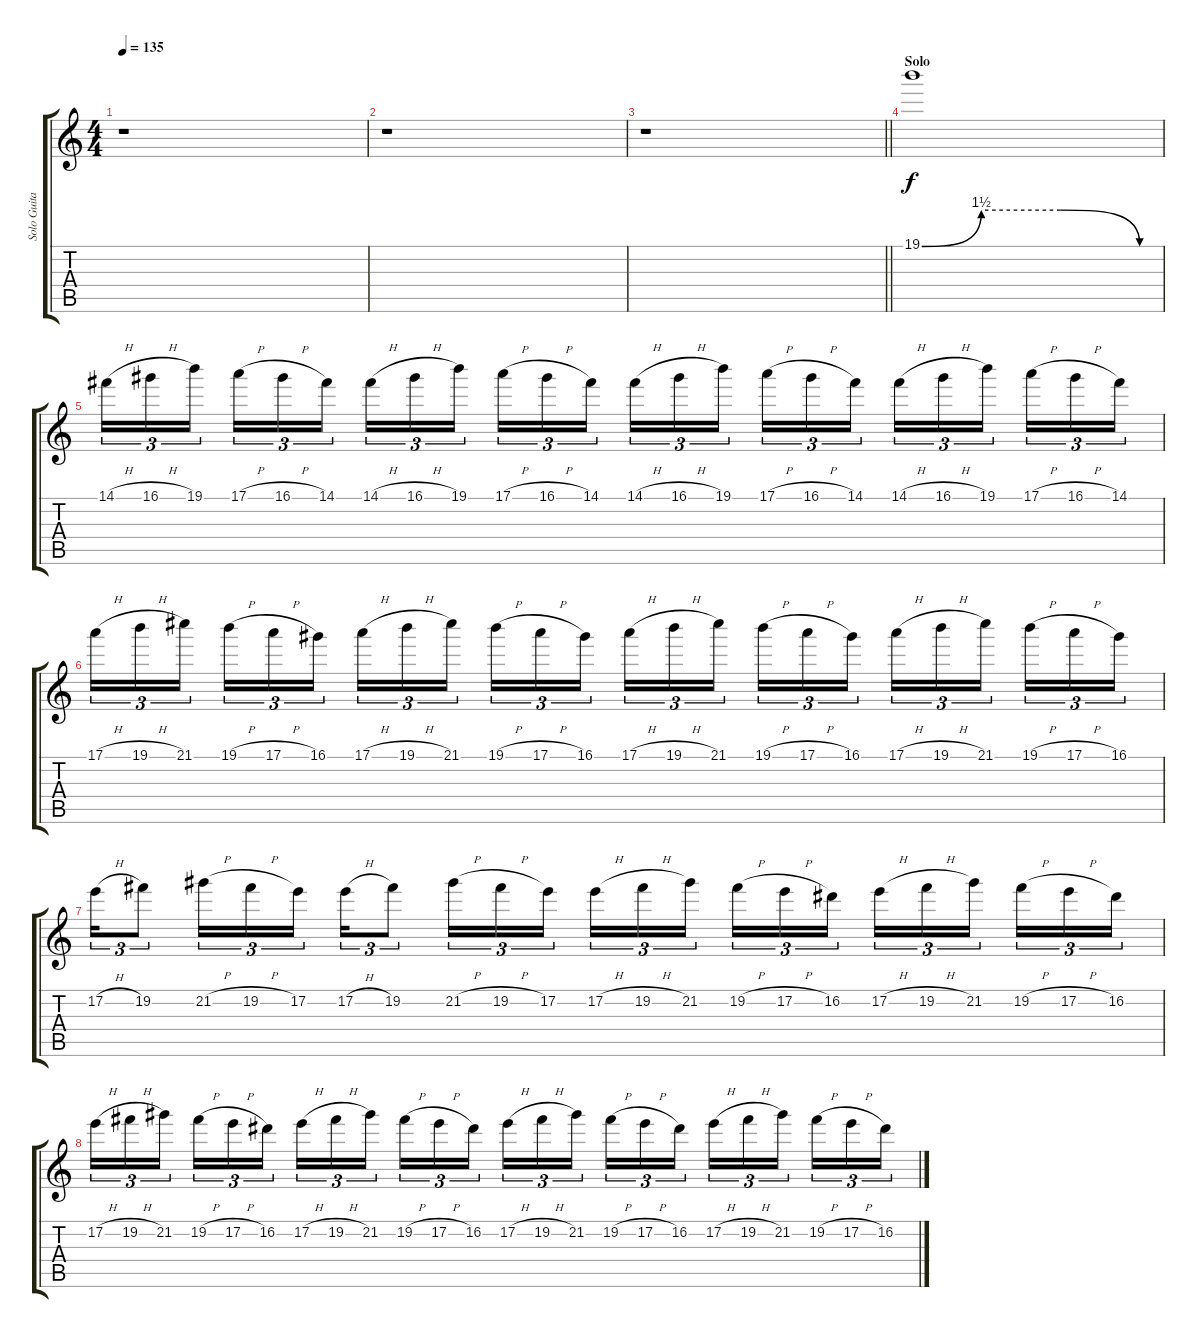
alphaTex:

\track ("Solo Guitar" "Solo Guita") {instrument overdrivenguitar}
\staff {score tabs}
\tuning (E4 B3 G3 D3 A2 E2) {hide}
\ts (4 4)
\tempo 135
\clef g2
\ks c
r.1{dy f} |
r.1 |
\barLineRight lightlight
r.1 |
\section ("" "Solo")
19.1{be (custom 0 0 15 6 35 6 55 0 60 0)}.1 |
14.1{h}.16{tu (3 2)} 16.1{h}.16{tu (3 2)} 19.1.16{tu (3 2) beam splitsecondary} 17.1{h}.16{tu (3 2)} 16.1{h}.16{tu (3 2)} 14.1.16{tu (3 2)} 14.1{h}.16{tu (3 2)} 16.1{h}.16{tu (3 2)} 19.1.16{tu (3 2) beam splitsecondary} 17.1{h}.16{tu (3 2)} 16.1{h}.16{tu (3 2)} 14.1.16{tu (3 2)} 14.1{h}.16{tu (3 2)} 16.1{h}.16{tu (3 2)} 19.1.16{tu (3 2) beam splitsecondary} 17.1{h}.16{tu (3 2)} 16.1{h}.16{tu (3 2)} 14.1.16{tu (3 2)} 14.1{h}.16{tu (3 2)} 16.1{h}.16{tu (3 2)} 19.1.16{tu (3 2) beam splitsecondary} 17.1{h}.16{tu (3 2)} 16.1{h}.16{tu (3 2)} 14.1.16{tu (3 2)} |
17.1{h}.16{tu (3 2)} 19.1{h}.16{tu (3 2)} 21.1.16{tu (3 2) beam splitsecondary} 19.1{h}.16{tu (3 2)} 17.1{h}.16{tu (3 2)} 16.1.16{tu (3 2)} 17.1{h}.16{tu (3 2)} 19.1{h}.16{tu (3 2)} 21.1.16{tu (3 2) beam splitsecondary} 19.1{h}.16{tu (3 2)} 17.1{h}.16{tu (3 2)} 16.1.16{tu (3 2)} 17.1{h}.16{tu (3 2)} 19.1{h}.16{tu (3 2)} 21.1.16{tu (3 2) beam splitsecondary} 19.1{h}.16{tu (3 2)} 17.1{h}.16{tu (3 2)} 16.1.16{tu (3 2)} 17.1{h}.16{tu (3 2)} 19.1{h}.16{tu (3 2)} 21.1.16{tu (3 2) beam splitsecondary} 19.1{h}.16{tu (3 2)} 17.1{h}.16{tu (3 2)} 16.1.16{tu (3 2)} |
17.2{h}.16{tu (3 2)} 19.2.8{tu (3 2)} 21.2{h}.16{tu (3 2)} 19.2{h}.16{tu (3 2)} 17.2.16{tu (3 2)} 17.2{h}.16{tu (3 2)} 19.2.8{tu (3 2)} 21.2{h}.16{tu (3 2)} 19.2{h}.16{tu (3 2)} 17.2.16{tu (3 2)} 17.2{h}.16{tu (3 2)} 19.2{h}.16{tu (3 2)} 21.2.16{tu (3 2) beam splitsecondary} 19.2{h}.16{tu (3 2)} 17.2{h}.16{tu (3 2)} 16.2.16{tu (3 2)} 17.2{h}.16{tu (3 2)} 19.2{h}.16{tu (3 2)} 21.2.16{tu (3 2) beam splitsecondary} 19.2{h}.16{tu (3 2)} 17.2{h}.16{tu (3 2)} 16.2.16{tu (3 2)} |
17.2{h}.16{tu (3 2)} 19.2{h}.16{tu (3 2)} 21.2.16{tu (3 2) beam splitsecondary} 19.2{h}.16{tu (3 2)} 17.2{h}.16{tu (3 2)} 16.2.16{tu (3 2)} 17.2{h}.16{tu (3 2)} 19.2{h}.16{tu (3 2)} 21.2.16{tu (3 2) beam splitsecondary} 19.2{h}.16{tu (3 2)} 17.2{h}.16{tu (3 2)} 16.2.16{tu (3 2)} 17.2{h}.16{tu (3 2)} 19.2{h}.16{tu (3 2)} 21.2.16{tu (3 2) beam splitsecondary} 19.2{h}.16{tu (3 2)} 17.2{h}.16{tu (3 2)} 16.2.16{tu (3 2)} 17.2{h}.16{tu (3 2)} 19.2{h}.16{tu (3 2)} 21.2.16{tu (3 2) beam splitsecondary} 19.2{h}.16{tu (3 2)} 17.2{h}.16{tu (3 2)} 16.2.16{tu (3 2)}
